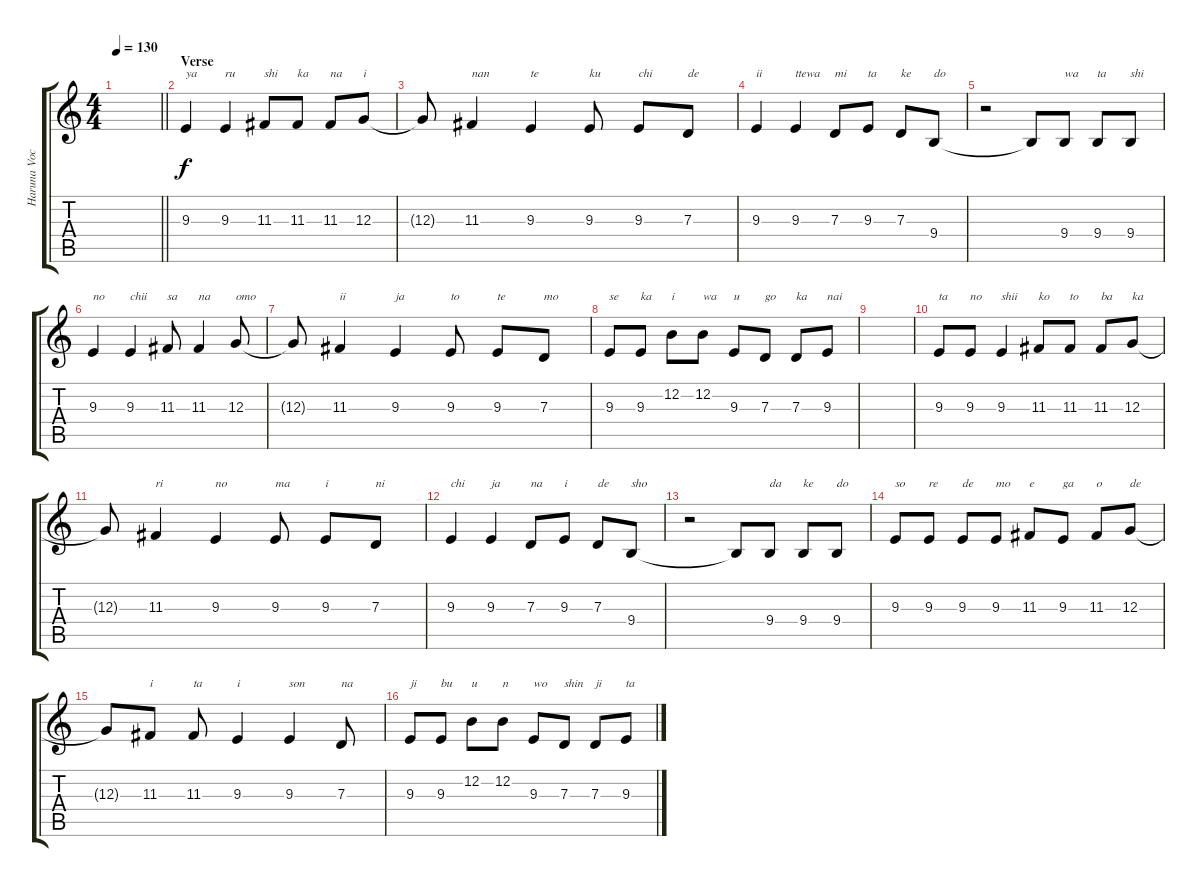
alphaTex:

\track ("Haruna Vocal" "Haruna Voc") {instrument honkytonkpiano}
\staff {score tabs}
\tuning (E4 B3 G3 D3 A2 E2) {hide}
\ts (4 4)
\tempo 130
\clef g2
\barLineRight lightlight
\ks c
|
\section ("" "Verse")
9.3.4{txt "ya"} 9.3.4{txt "ru"} 11.3.8{txt "shi"} 11.3.8{txt "ka"} 11.3.8{txt "na"} 12.3.8{txt "i"} |
12.3{t}.8 11.3.4{txt "nan"} 9.3.4{txt "te"} 9.3.8{txt "ku"} 9.3.8{txt "chi"} 7.3.8{txt "de"} |
9.3.4{txt "ii"} 9.3.4{txt "ttewa"} 7.3.8{txt "mi"} 9.3.8{txt "ta"} 7.3.8{txt "ke"} 9.4.8{txt "do"} |
r.2 9.4{t}.8 9.4.8{txt "wa"} 9.4.8{txt "ta"} 9.4.8{txt "shi"} |
9.3.4{txt "no"} 9.3.4{txt "chii"} 11.3.8{txt "sa"} 11.3.4{txt "na"} 12.3.8{txt "omo"} |
12.3{t}.8 11.3.4{txt "ii"} 9.3.4{txt "ja"} 9.3.8{txt "to"} 9.3.8{txt "te"} 7.3.8{txt "mo"} |
9.3.8{txt "se"} 9.3.8{txt "ka"} 12.2.8{txt "i"} 12.2.8{txt "wa"} 9.3.8{txt "u"} 7.3.8{txt "go"} 7.3.8{txt "ka"} 9.3.8{txt "nai"} |
|
9.3.8{txt "ta"} 9.3.8{txt "no"} 9.3.4{txt "shii"} 11.3.8{txt "ko"} 11.3.8{txt "to"} 11.3.8{txt "ba"} 12.3.8{txt "ka"} |
12.3{t}.8 11.3.4{txt "ri"} 9.3.4{txt "no"} 9.3.8{txt "ma"} 9.3.8{txt "i"} 7.3.8{txt "ni"} |
9.3.4{txt "chi"} 9.3.4{txt "ja"} 7.3.8{txt "na"} 9.3.8{txt "i"} 7.3.8{txt "de"} 9.4.8{txt "sho"} |
r.2 9.4{t}.8 9.4.8{txt "da"} 9.4.8{txt "ke"} 9.4.8{txt "do"} |
9.3.8{txt "so"} 9.3.8{txt "re"} 9.3.8{txt "de"} 9.3.8{txt "mo"} 11.3.8{txt "e"} 9.3.8{txt "ga"} 11.3.8{txt "o"} 12.3.8{txt "de"} |
12.3{t}.8 11.3.8{txt "i"} 11.3.8{txt "ta"} 9.3.4{txt "i"} 9.3.4{txt "son"} 7.3.8{txt "na"} |
9.3.8{txt "ji"} 9.3.8{txt "bu"} 12.2.8{txt "u"} 12.2.8{txt "n"} 9.3.8{txt "wo"} 7.3.8{txt "shin"} 7.3.8{txt "ji"} 9.3.8{txt "ta"}
